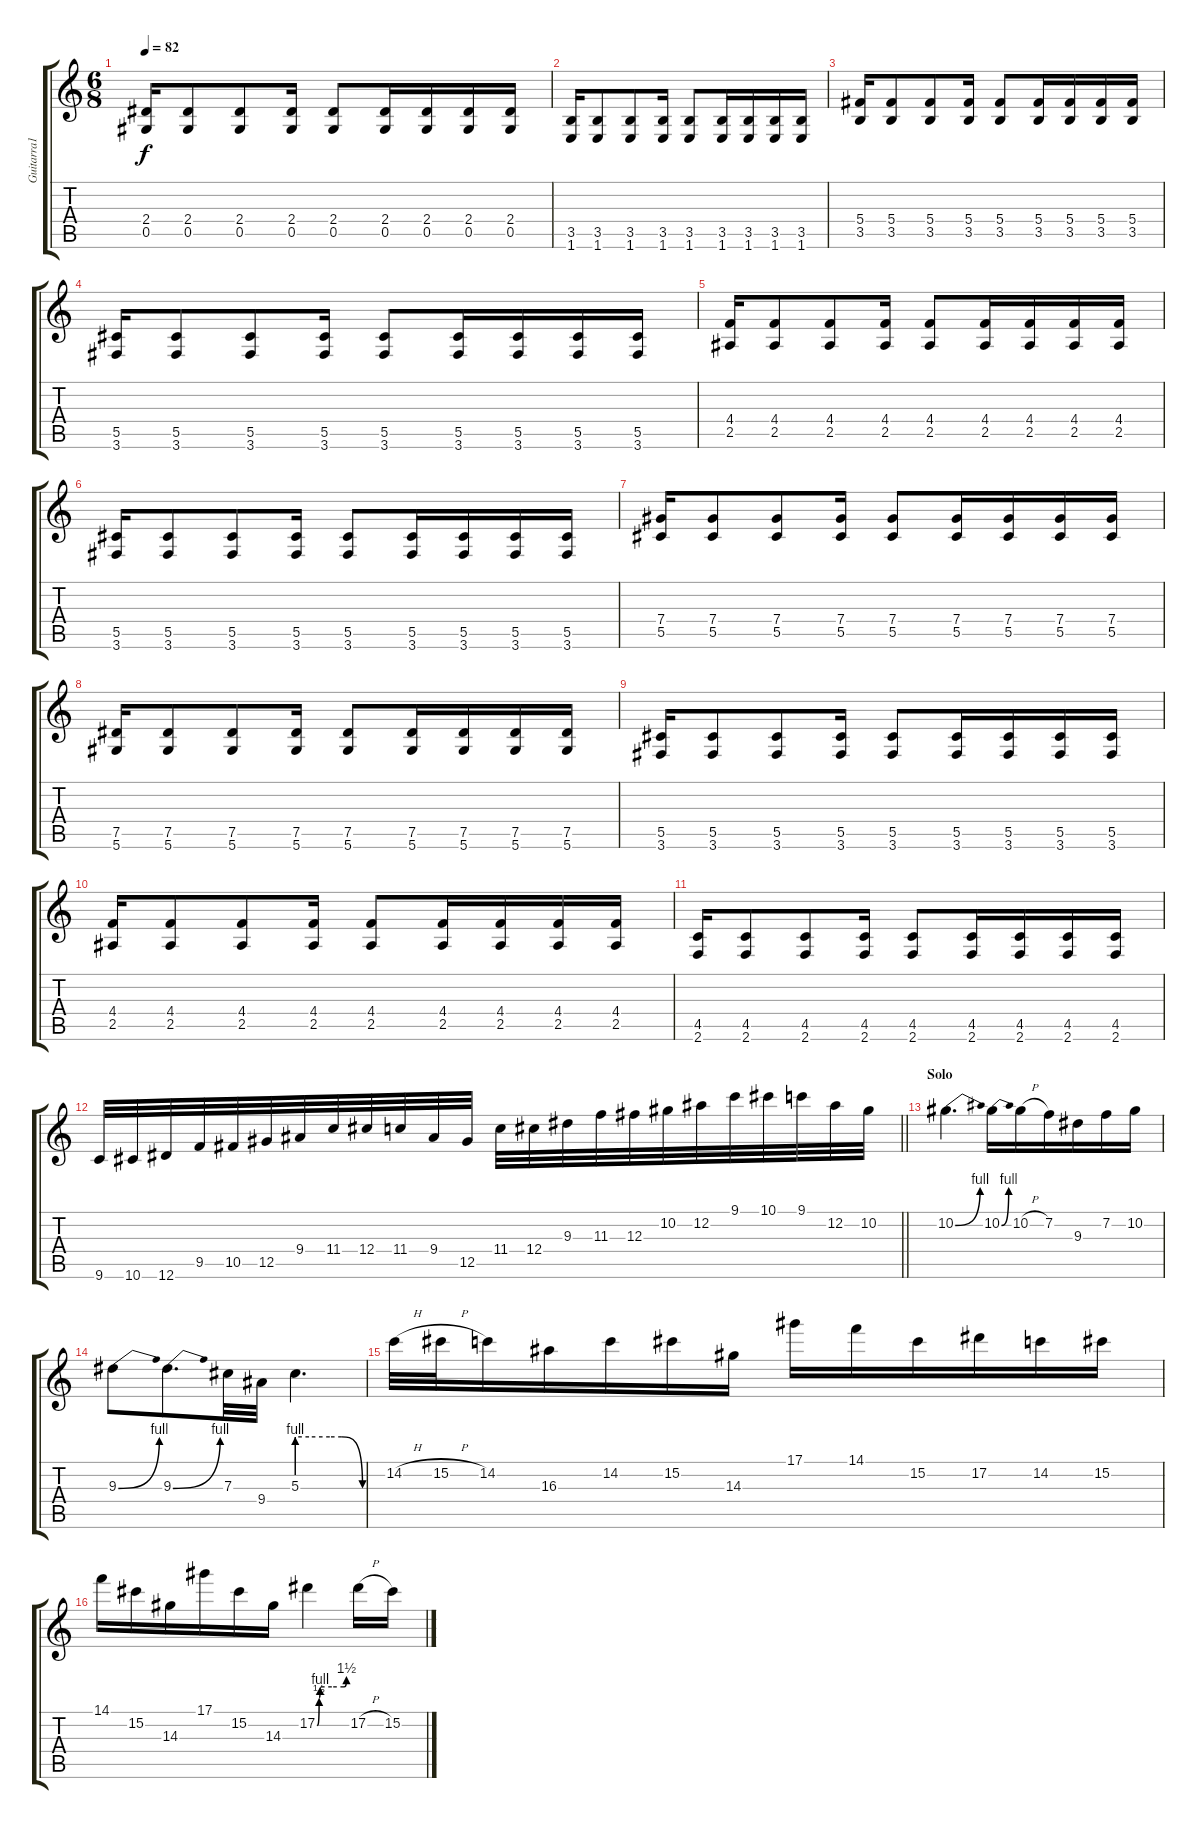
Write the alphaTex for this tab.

\track ("Guitarra1" "Guitarra1") {instrument distortionguitar}
\staff {score tabs}
\tuning (Eb4 Bb3 Gb3 Db3 Ab2 Eb2) {hide}
\ts (6 8)
\tempo 82
\clef g2
\ks c
(2.4 0.5).16{dy f} (2.4 0.5).8 (2.4 0.5).8 (2.4 0.5).16 (2.4 0.5).8 (2.4 0.5).16 (2.4 0.5).16 (2.4 0.5).16 (2.4 0.5).16 |
(3.5 1.6).16 (3.5 1.6).8 (3.5 1.6).8 (3.5 1.6).16 (3.5 1.6).8 (3.5 1.6).16 (3.5 1.6).16 (3.5 1.6).16 (3.5 1.6).16 |
(5.4 3.5).16 (5.4 3.5).8 (5.4 3.5).8 (5.4 3.5).16 (5.4 3.5).8 (5.4 3.5).16 (5.4 3.5).16 (5.4 3.5).16 (5.4 3.5).16 |
(5.5 3.6).16 (5.5 3.6).8 (5.5 3.6).8 (5.5 3.6).16 (5.5 3.6).8 (5.5 3.6).16 (5.5 3.6).16 (5.5 3.6).16 (5.5 3.6).16 |
(4.4 2.5).16 (4.4 2.5).8 (4.4 2.5).8 (4.4 2.5).16 (4.4 2.5).8 (4.4 2.5).16 (4.4 2.5).16 (4.4 2.5).16 (4.4 2.5).16 |
(5.5 3.6).16 (5.5 3.6).8 (5.5 3.6).8 (5.5 3.6).16 (5.5 3.6).8 (5.5 3.6).16 (5.5 3.6).16 (5.5 3.6).16 (5.5 3.6).16 |
(7.4 5.5).16 (7.4 5.5).8 (7.4 5.5).8 (7.4 5.5).16 (7.4 5.5).8 (7.4 5.5).16 (7.4 5.5).16 (7.4 5.5).16 (7.4 5.5).16 |
(7.5 5.6).16 (7.5 5.6).8 (7.5 5.6).8 (7.5 5.6).16 (7.5 5.6).8 (7.5 5.6).16 (7.5 5.6).16 (7.5 5.6).16 (7.5 5.6).16 |
(5.5 3.6).16 (5.5 3.6).8 (5.5 3.6).8 (5.5 3.6).16 (5.5 3.6).8 (5.5 3.6).16 (5.5 3.6).16 (5.5 3.6).16 (5.5 3.6).16 |
(4.4 2.5).16 (4.4 2.5).8 (4.4 2.5).8 (4.4 2.5).16 (4.4 2.5).8 (4.4 2.5).16 (4.4 2.5).16 (4.4 2.5).16 (4.4 2.5).16 |
(4.5 2.6).16 (4.5 2.6).8 (4.5 2.6).8 (4.5 2.6).16 (4.5 2.6).8 (4.5 2.6).16 (4.5 2.6).16 (4.5 2.6).16 (4.5 2.6).16 |
\barLineRight lightlight
9.6.32 10.6.32 12.6.32 9.5.32 10.5.32 12.5.32 9.4.32 11.4.32 12.4.32 11.4.32 9.4.32 12.5.32 11.4.32 12.4.32 9.3.32 11.3.32 12.3.32 10.2.32 12.2.32 9.1.32 10.1.32 9.1.32 12.2.32 10.2.32 |
\section ("" "Solo")
10.2{be (bend 0 0 60 4)}.4{d} 10.2{be (bend 0 0 60 4)}.16 10.2{h}.16 7.2.16 9.3.16 7.2.16 10.2.16 |
9.3{be (bend 0 0 60 4)}.8 9.3{be (bend 0 0 60 4)}.8{d} 7.3.32 9.4.32 5.3{be (custom 0 4 11 4 30 4 41 4 60 0)}.4{d} |
14.2{h}.32 15.2{h}.32 14.2.16 16.3.16 14.2.16 15.2.16 14.3.16 17.1.16 14.1.16 15.2.16 17.2.16 14.2.16 15.2.16 |
14.1.16 15.2.16 14.3.16 17.1.16 15.2.16 14.3.16 17.2{be (custom 0 0 4 2 6 4 30 4 55 4 60 6)}.4 17.2{h}.16 15.2.16
